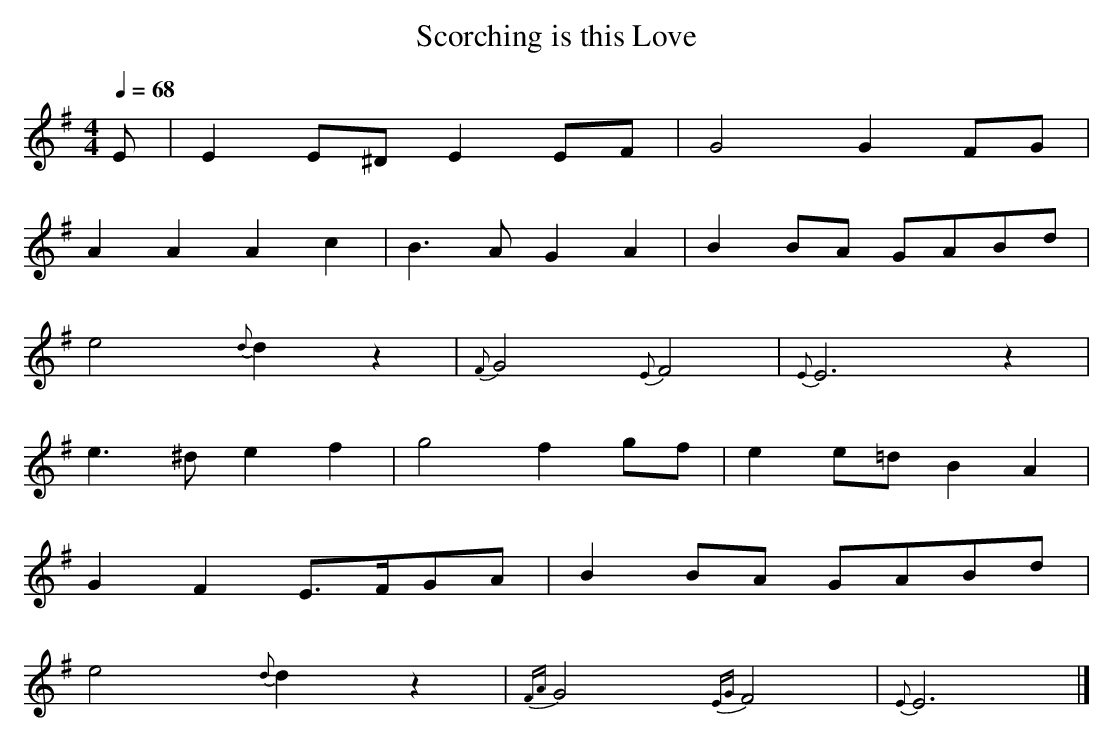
X:1
T: Scorching is this Love
M: 4/4
L: 1/4
Q: 1/4=68
K: Em % 1 sharps
V: 1
E/ | EE/^D/ EE/F/ | G2 GF/G/ |
AA Ac | B>A GA | BB/A/ G/A/B/d/ |
e2 {d}dz | {F}G2 {E}F2 | {E}E3 z |
e>^d ef | g2 fg/f/ | ee/=d/ BA |
GF E/>F/G/A/ | BB/A/ G/A/B/d/ |
e2 {d}dz | {FA}G2 {EG}F2 | {E}E3 |]
